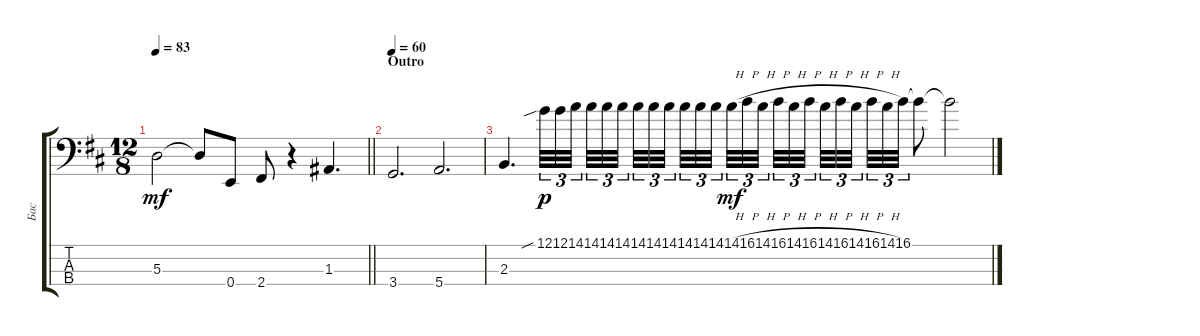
\track ("Бас" "Бас") {instrument electricbassfinger}
\staff {score tabs}
\tuning (G2 D2 A1 E1) {hide}
\ts (12 8)
\tempo 83
\clef f4
\barLineRight lightlight
\ks bminor
5.3.2{dy mf} 5.3{t}.8 0.4.8 2.4.8 r.4 1.3.4{d} |
\section ("" "Outro")
\tempo 60
3.4.2{d} 5.4.2{d} |
2.3.4{d} 12.1{sib}.32{tu (3 2) dy p} 12.1.32{tu (3 2)} 14.1.32{tu (3 2) beam splitsecondary} 14.1.32{tu (3 2)} 14.1.32{tu (3 2)} 14.1.32{tu (3 2) beam splitsecondary} 14.1.32{tu (3 2)} 14.1.32{tu (3 2)} 14.1.32{tu (3 2) beam splitsecondary} 14.1.32{tu (3 2)} 14.1.32{tu (3 2)} 14.1.32{tu (3 2) beam splitsecondary} 14.1{h}.32{tu (3 2) dy mf} 16.1{h}.32{tu (3 2)} 14.1{h}.32{tu (3 2) beam splitsecondary} 16.1{h}.32{tu (3 2)} 14.1{h}.32{tu (3 2)} 16.1{h}.32{tu (3 2)} 14.1{h}.32{tu (3 2)} 16.1{h}.32{tu (3 2)} 14.1{h}.32{tu (3 2) beam splitsecondary} 16.1{h}.32{tu (3 2)} 14.1{h}.32{tu (3 2)} 16.1.32{tu (3 2)} 16.1{t}.8 16.1{t}.2
